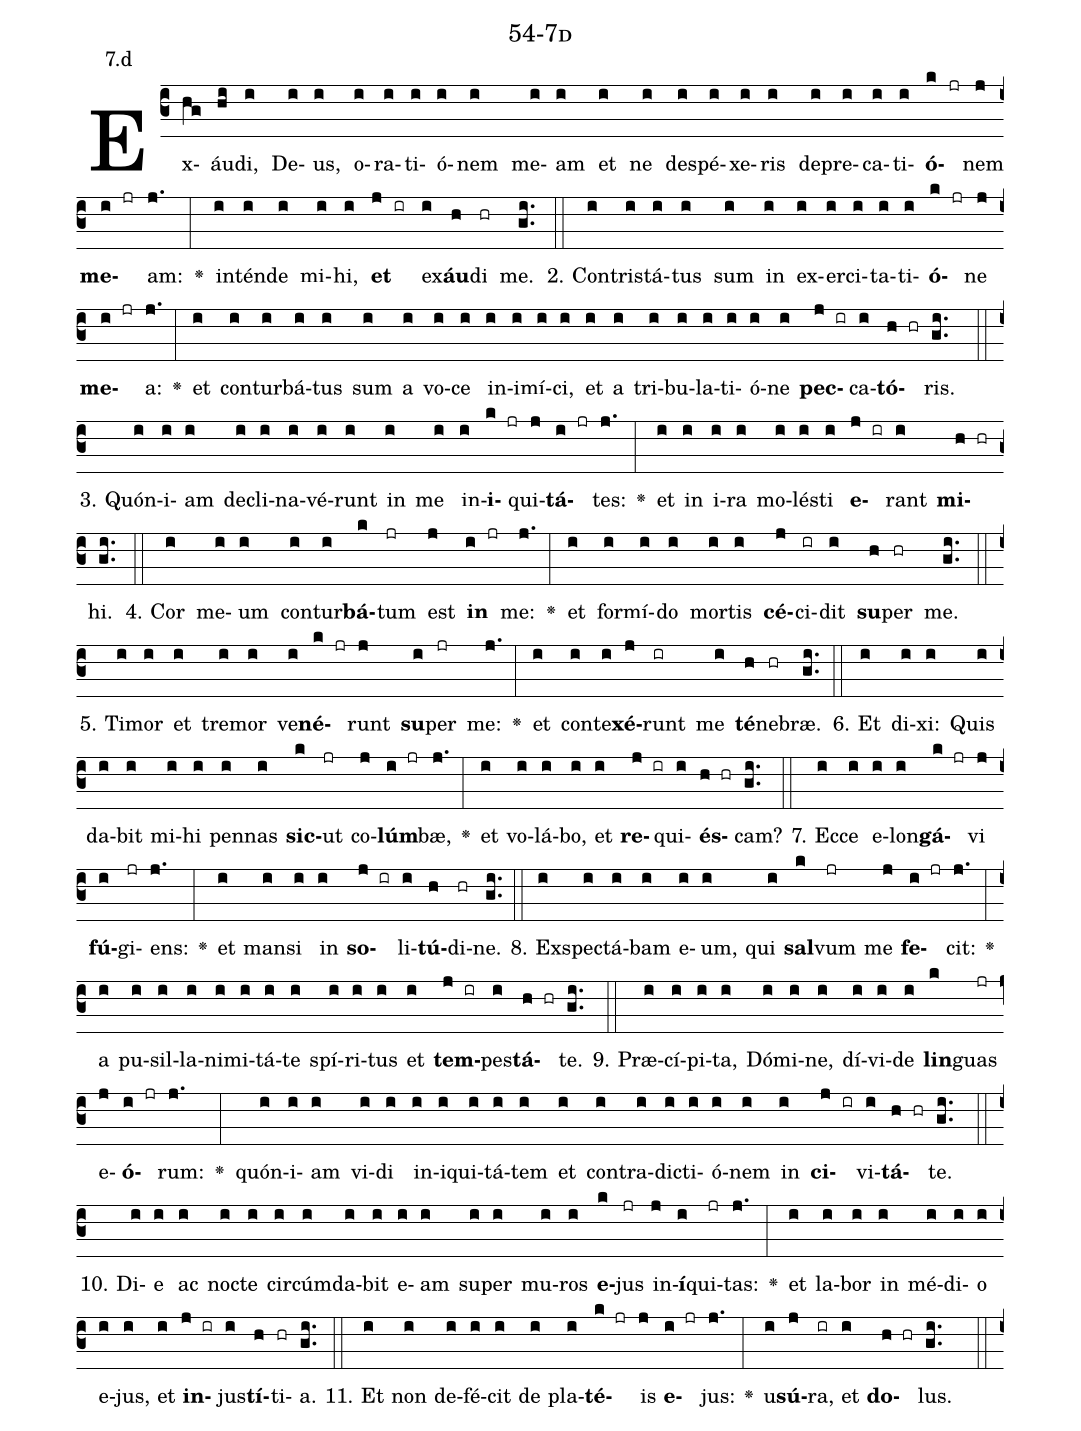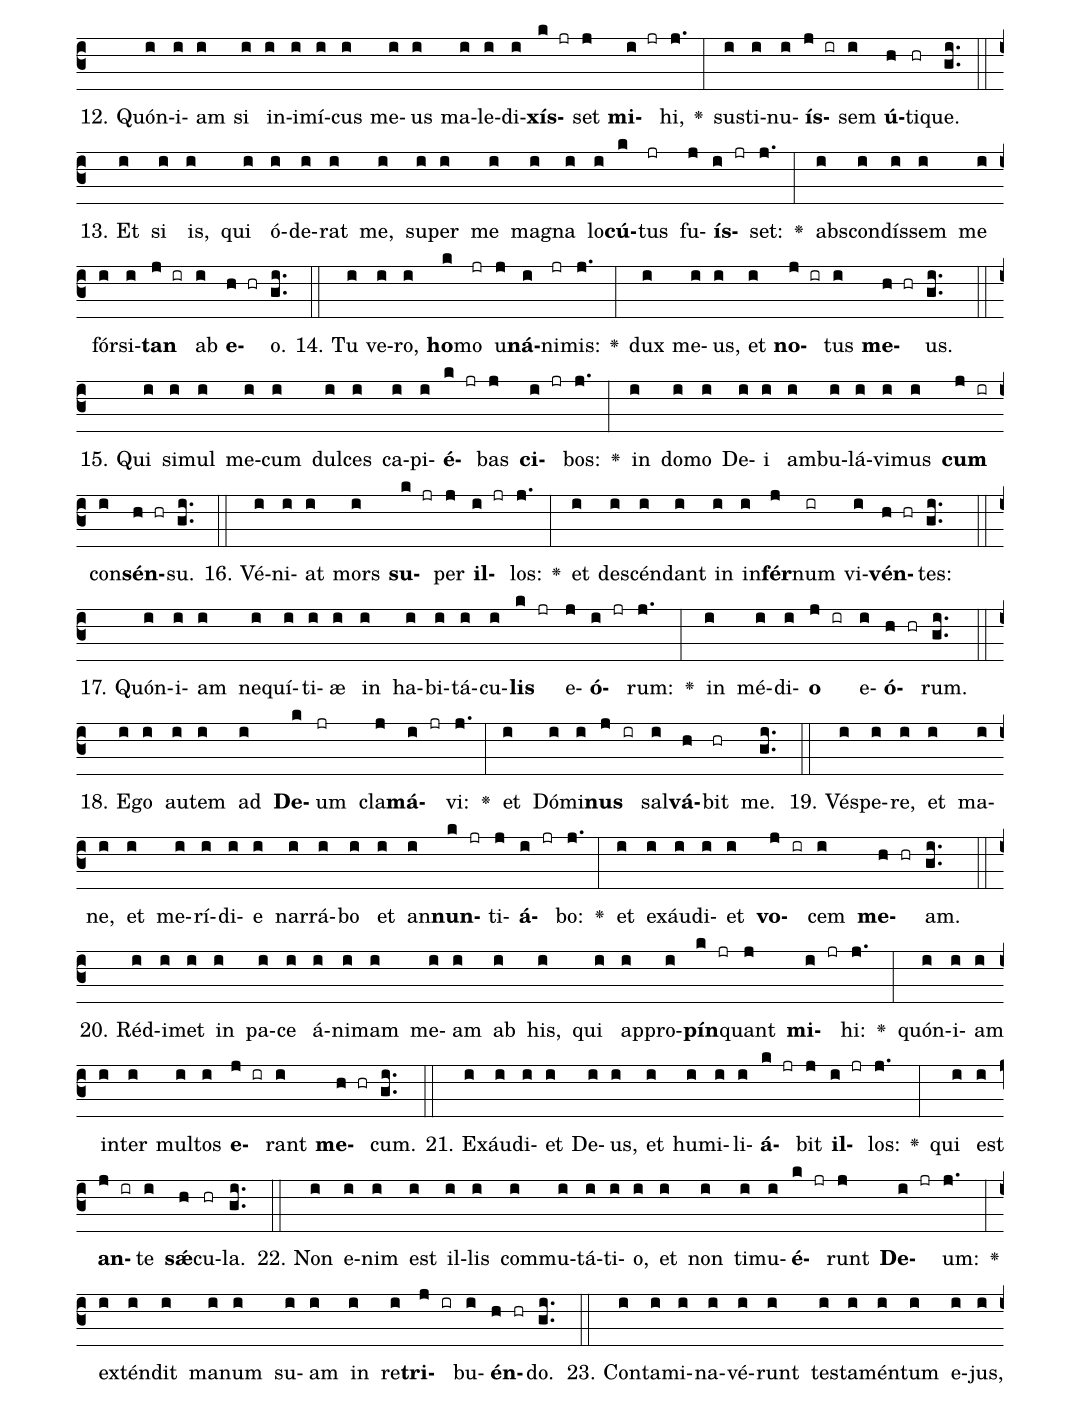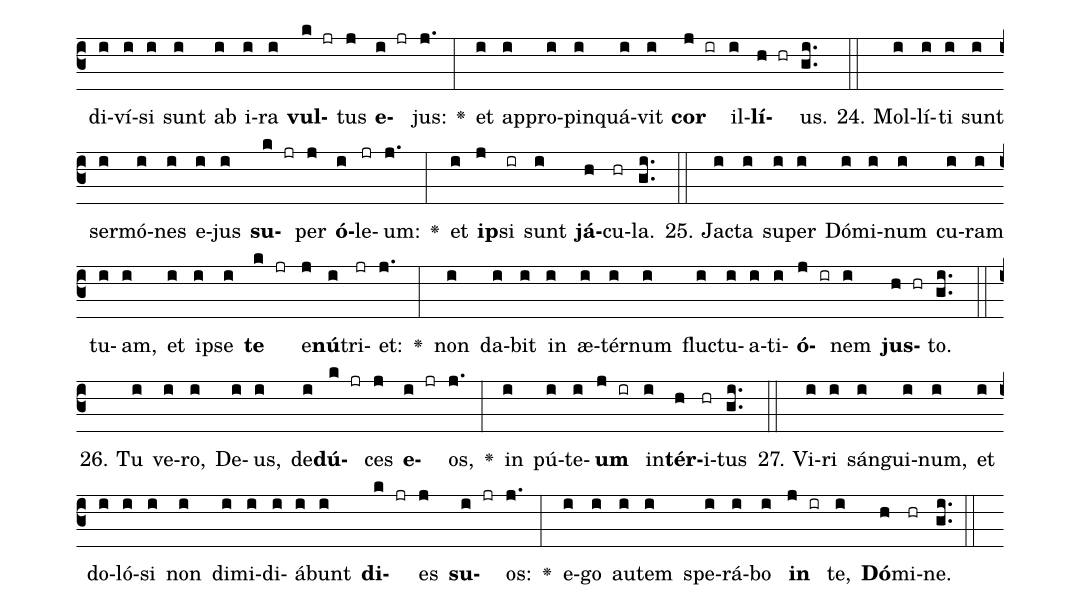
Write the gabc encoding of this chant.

name: 54-7d;
annotation: 7.d;
%%
(c3)Ex(hg)áu(hi)di,(i) De(i)us,(i) o(i)ra(i)ti(i)ó(i)nem(i) me(i)am(i) et(i) ne(i) de(i)spé(i)xe(i)ris(i) de(i)pre(i)ca(i)ti(i)<b>ó</b>(k jr)nem(j) <b>me</b>(i jr)am:(j.) <v>\greheightstar</v>(:) in(i)tén(i)de(i) mi(i)hi,(i) <b>et</b>(j ir) ex(i)<b>áu</b>(h)di(hr) me.(gi..) (::)
2. Con(i)tris(i)tá(i)tus(i) sum(i) in(i) ex(i)er(i)ci(i)ta(i)ti(i)<b>ó</b>(k jr)ne(j) <b>me</b>(i jr)a:(j.) <v>\greheightstar</v>(:) et(i) con(i)tur(i)bá(i)tus(i) sum(i) a(i) vo(i)ce(i) in(i)i(i)mí(i)ci,(i) et(i) a(i) tri(i)bu(i)la(i)ti(i)ó(i)ne(i) <b>pec</b>(j ir)ca(i)<b>tó</b>(h hr)ris.(gi..) (::)
3. Quón(i)i(i)am(i) de(i)cli(i)na(i)vé(i)runt(i) in(i) me(i) in(i)<b>i</b>(k jr)qui(j)<b>tá</b>(i jr)tes:(j.) <v>\greheightstar</v>(:) et(i) in(i) i(i)ra(i) mo(i)lés(i)ti(i) <b>e</b>(j ir)rant(i) <b>mi</b>(h hr)hi.(gi..) (::)
4. Cor(i) me(i)um(i) con(i)tur(i)<b>bá</b>(k)tum(jr) est(j) <b>in</b>(i jr) me:(j.) <v>\greheightstar</v>(:) et(i) for(i)mí(i)do(i) mor(i)tis(i) <b>cé</b>(j)ci(ir)dit(i) <b>su</b>(h)per(hr) me.(gi..) (::)
5. Ti(i)mor(i) et(i) tre(i)mor(i) ve(i)<b>né</b>(k jr)runt(j) <b>su</b>(i)per(jr) me:(j.) <v>\greheightstar</v>(:) et(i) con(i)te(i)<b>xé</b>(j)runt(ir) me(i) <b>té</b>(h)ne(hr)bræ.(gi..) (::)
6. Et(i) di(i)xi:(i) Quis(i) da(i)bit(i) mi(i)hi(i) pen(i)nas(i) <b>sic</b>(k)ut(jr) co(j)<b>lúm</b>(i jr)bæ,(j.) <v>\greheightstar</v>(:) et(i) vo(i)lá(i)bo,(i) et(i) <b>re</b>(j ir)qui(i)<b>és</b>(h hr)cam?(gi..) (::)
7. Ec(i)ce(i) e(i)lon(i)<b>gá</b>(k jr)vi(j) <b>fú</b>(i)gi(jr)ens:(j.) <v>\greheightstar</v>(:) et(i) man(i)si(i) in(i) <b>so</b>(j ir)li(i)<b>tú</b>(h)di(hr)ne.(gi..) (::)
8. Ex(i)spec(i)tá(i)bam(i) e(i)um,(i) qui(i) <b>sal</b>(k)vum(jr) me(j) <b>fe</b>(i jr)cit:(j.) <v>\greheightstar</v>(:) a(i) pu(i)sil(i)la(i)ni(i)mi(i)tá(i)te(i) spí(i)ri(i)tus(i) et(i) <b>tem</b>(j ir)pes(i)<b>tá</b>(h hr)te.(gi..) (::)
9. Præ(i)cí(i)pi(i)ta,(i) Dó(i)mi(i)ne,(i) dí(i)vi(i)de(i) <b>lin</b>(k)guas(jr) e(j)<b>ó</b>(i jr)rum:(j.) <v>\greheightstar</v>(:) quón(i)i(i)am(i) vi(i)di(i) in(i)i(i)qui(i)tá(i)tem(i) et(i) con(i)tra(i)dic(i)ti(i)ó(i)nem(i) in(i) <b>ci</b>(j ir)vi(i)<b>tá</b>(h hr)te.(gi..) (::)
10. Di(i)e(i) ac(i) noc(i)te(i) cir(i)cúm(i)da(i)bit(i) e(i)am(i) su(i)per(i) mu(i)ros(i) <b>e</b>(k)jus(jr) in(j)<b>í</b>(i)qui(jr)tas:(j.) <v>\greheightstar</v>(:) et(i) la(i)bor(i) in(i) mé(i)di(i)o(i) e(i)jus,(i) et(i) <b>in</b>(j ir)jus(i)<b>tí</b>(h)ti(hr)a.(gi..) (::)
11. Et(i) non(i) de(i)fé(i)cit(i) de(i) pla(i)<b>té</b>(k jr)is(j) <b>e</b>(i jr)jus:(j.) <v>\greheightstar</v>(:) u(i)<b>sú</b>(j)ra,(ir) et(i) <b>do</b>(h hr)lus.(gi..) (::)
12. Quón(i)i(i)am(i) si(i) in(i)i(i)mí(i)cus(i) me(i)us(i) ma(i)le(i)di(i)<b>xís</b>(k jr)set(j) <b>mi</b>(i jr)hi,(j.) <v>\greheightstar</v>(:) sus(i)ti(i)nu(i)<b>ís</b>(j ir)sem(i) <b>ú</b>(h)ti(hr)que.(gi..) (::)
13. Et(i) si(i) is,(i) qui(i) ó(i)de(i)rat(i) me,(i) su(i)per(i) me(i) ma(i)gna(i) lo(i)<b>cú</b>(k)tus(jr) fu(j)<b>ís</b>(i jr)set:(j.) <v>\greheightstar</v>(:) abs(i)con(i)dís(i)sem(i) me(i) fór(i)si(i)<b>tan</b>(j ir) ab(i) <b>e</b>(h hr)o.(gi..) (::)
14. Tu(i) ve(i)ro,(i) <b>ho</b>(k)mo(jr) u(j)<b>ná</b>(i)ni(jr)mis:(j.) <v>\greheightstar</v>(:) dux(i) me(i)us,(i) et(i) <b>no</b>(j ir)tus(i) <b>me</b>(h hr)us.(gi..) (::)
15. Qui(i) si(i)mul(i) me(i)cum(i) dul(i)ces(i) ca(i)pi(i)<b>é</b>(k jr)bas(j) <b>ci</b>(i jr)bos:(j.) <v>\greheightstar</v>(:) in(i) do(i)mo(i) De(i)i(i) am(i)bu(i)lá(i)vi(i)mus(i) <b>cum</b>(j ir) con(i)<b>sén</b>(h hr)su.(gi..) (::)
16. Vé(i)ni(i)at(i) mors(i) <b>su</b>(k jr)per(j) <b>il</b>(i jr)los:(j.) <v>\greheightstar</v>(:) et(i) de(i)scén(i)dant(i) in(i) in(i)<b>fér</b>(j)num(ir) vi(i)<b>vén</b>(h hr)tes:(gi..) (::)
17. Quón(i)i(i)am(i) ne(i)quí(i)ti(i)æ(i) in(i) ha(i)bi(i)tá(i)cu(i)<b>lis</b>(k jr) e(j)<b>ó</b>(i jr)rum:(j.) <v>\greheightstar</v>(:) in(i) mé(i)di(i)<b>o</b>(j ir) e(i)<b>ó</b>(h hr)rum.(gi..) (::)
18. E(i)go(i) au(i)tem(i) ad(i) <b>De</b>(k)um(jr) cla(j)<b>má</b>(i jr)vi:(j.) <v>\greheightstar</v>(:) et(i) Dó(i)mi(i)<b>nus</b>(j ir) sal(i)<b>vá</b>(h)bit(hr) me.(gi..) (::)
19. Vés(i)pe(i)re,(i) et(i) ma(i)ne,(i) et(i) me(i)rí(i)di(i)e(i) nar(i)rá(i)bo(i) et(i) an(i)<b>nun</b>(k jr)ti(j)<b>á</b>(i jr)bo:(j.) <v>\greheightstar</v>(:) et(i) ex(i)áu(i)di(i)et(i) <b>vo</b>(j ir)cem(i) <b>me</b>(h hr)am.(gi..) (::)
20. Réd(i)i(i)met(i) in(i) pa(i)ce(i) á(i)ni(i)mam(i) me(i)am(i) ab(i) his,(i) qui(i) ap(i)pro(i)<b>pín</b>(k jr)quant(j) <b>mi</b>(i jr)hi:(j.) <v>\greheightstar</v>(:) quón(i)i(i)am(i) in(i)ter(i) mul(i)tos(i) <b>e</b>(j ir)rant(i) <b>me</b>(h hr)cum.(gi..) (::)
21. Ex(i)áu(i)di(i)et(i) De(i)us,(i) et(i) hu(i)mi(i)li(i)<b>á</b>(k jr)bit(j) <b>il</b>(i jr)los:(j.) <v>\greheightstar</v>(:) qui(i) est(i) <b>an</b>(j ir)te(i) <b>sǽ</b>(h)cu(hr)la.(gi..) (::)
22. Non(i) e(i)nim(i) est(i) il(i)lis(i) com(i)mu(i)tá(i)ti(i)o,(i) et(i) non(i) ti(i)mu(i)<b>é</b>(k jr)runt(j) <b>De</b>(i jr)um:(j.) <v>\greheightstar</v>(:) ex(i)tén(i)dit(i) ma(i)num(i) su(i)am(i) in(i) re(i)<b>tri</b>(j ir)bu(i)<b>én</b>(h hr)do.(gi..) (::)
23. Con(i)ta(i)mi(i)na(i)vé(i)runt(i) tes(i)ta(i)mén(i)tum(i) e(i)jus,(i) di(i)ví(i)si(i) sunt(i) ab(i) i(i)ra(i) <b>vul</b>(k jr)tus(j) <b>e</b>(i jr)jus:(j.) <v>\greheightstar</v>(:) et(i) ap(i)pro(i)pin(i)quá(i)vit(i) <b>cor</b>(j ir) il(i)<b>lí</b>(h hr)us.(gi..) (::)
24. Mol(i)lí(i)ti(i) sunt(i) ser(i)mó(i)nes(i) e(i)jus(i) <b>su</b>(k jr)per(j) <b>ó</b>(i)le(jr)um:(j.) <v>\greheightstar</v>(:) et(i) <b>ip</b>(j)si(ir) sunt(i) <b>já</b>(h)cu(hr)la.(gi..) (::)
25. Jac(i)ta(i) su(i)per(i) Dó(i)mi(i)num(i) cu(i)ram(i) tu(i)am,(i) et(i) ip(i)se(i) <b>te</b>(k jr) e(j)<b>nú</b>(i)tri(jr)et:(j.) <v>\greheightstar</v>(:) non(i) da(i)bit(i) in(i) æ(i)tér(i)num(i) fluc(i)tu(i)a(i)ti(i)<b>ó</b>(j ir)nem(i) <b>jus</b>(h hr)to.(gi..) (::)
26. Tu(i) ve(i)ro,(i) De(i)us,(i) de(i)<b>dú</b>(k jr)ces(j) <b>e</b>(i jr)os,(j.) <v>\greheightstar</v>(:) in(i) pú(i)te(i)<b>um</b>(j ir) in(i)<b>tér</b>(h)i(hr)tus(gi..) (::)
27. Vi(i)ri(i) sán(i)gui(i)num,(i) et(i) do(i)ló(i)si(i) non(i) di(i)mi(i)di(i)á(i)bunt(i) <b>di</b>(k jr)es(j) <b>su</b>(i jr)os:(j.) <v>\greheightstar</v>(:) e(i)go(i) au(i)tem(i) spe(i)rá(i)bo(i) <b>in</b>(j ir) te,(i) <b>Dó</b>(h)mi(hr)ne.(gi..) (::)
